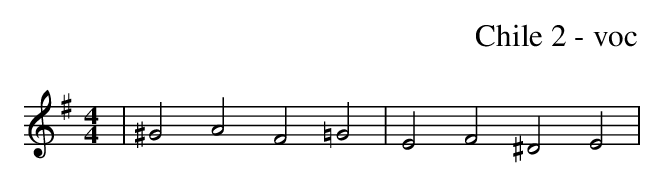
X:1
T:Chile 2 - voc
M:4/4
L:1/8
K:Em
|^G4 A4 F4 =G4 | E4 F4 ^D4 E4 |
